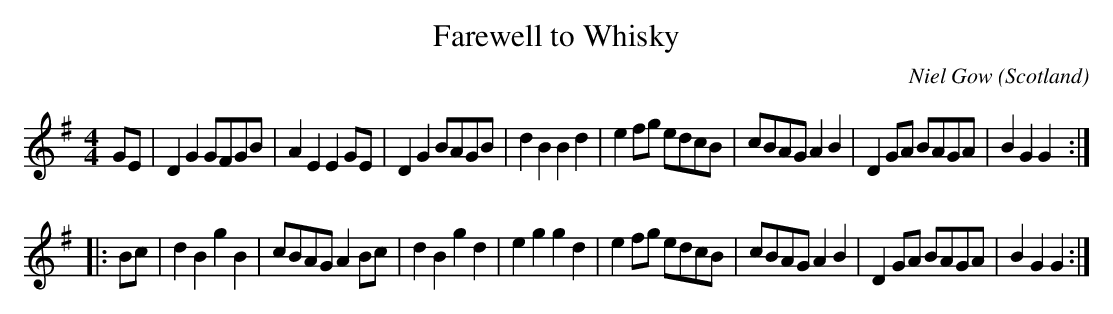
X:1
T:Farewell to Whisky
O:Scotland
M:4/4
C:Niel Gow
K:G
GE|\
D2G2 GFGB|A2E2 E2GE|D2G2 BAGB|d2B2 B2d2|\
e2fg edcB|cBAG A2B2|D2GA BAGA|B2G2 G2::
Bc|\
d2B2 g2B2|cBAG A2Bc|d2B2 g2d2|e2g2 g2d2|\
e2fg edcB|cBAG A2B2|D2GA BAGA|B2G2 G2:|
